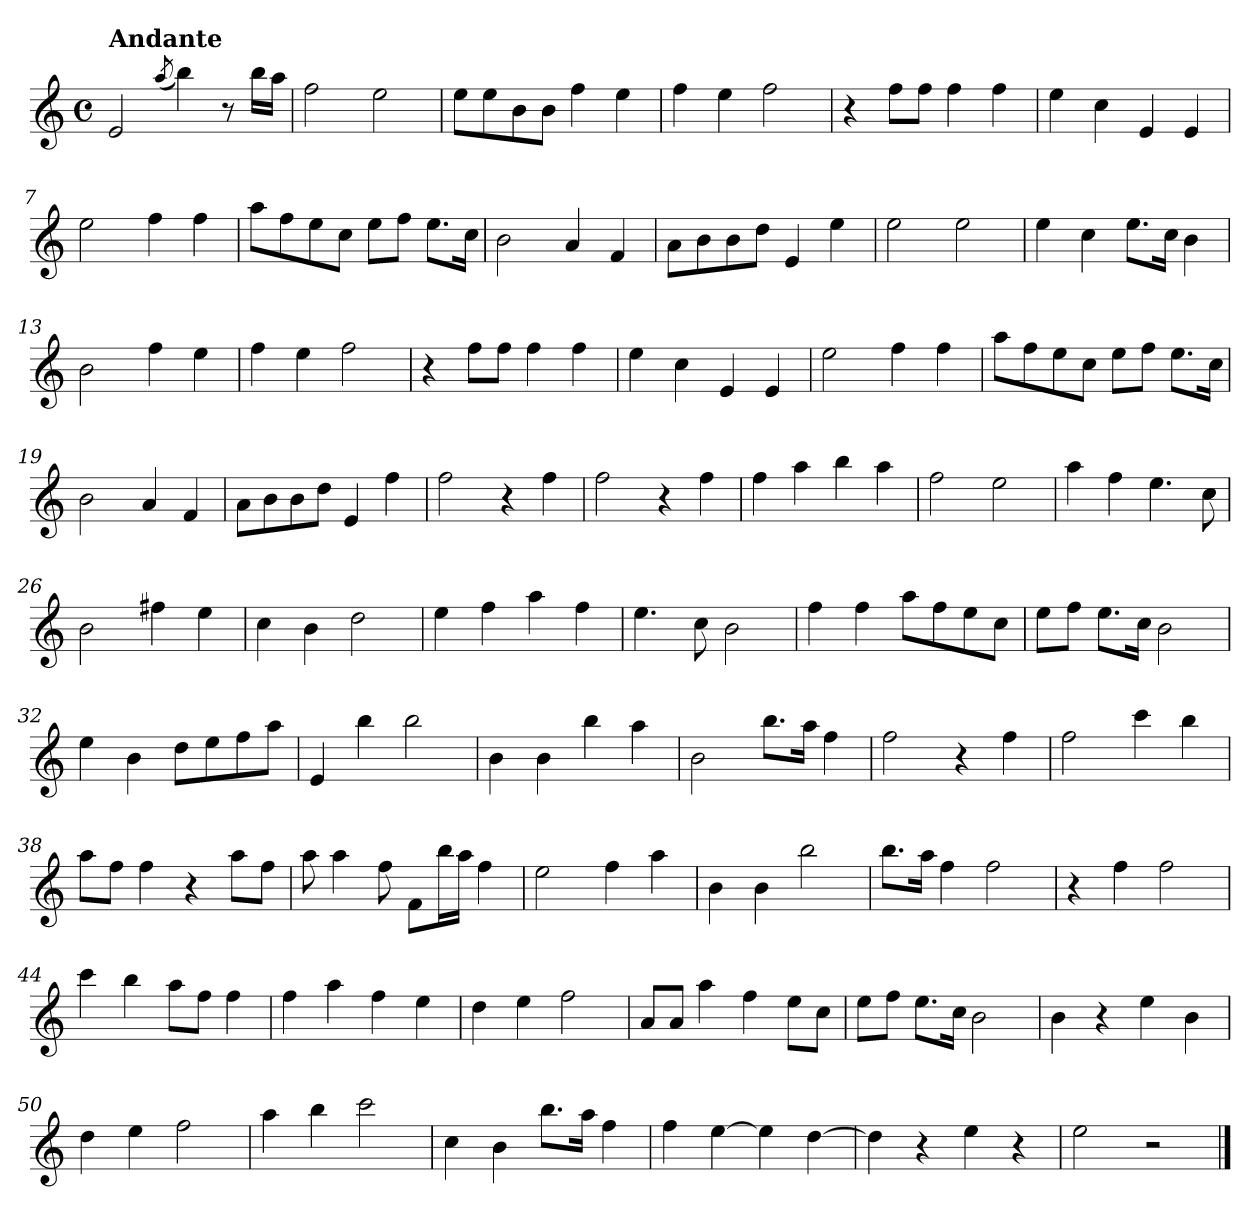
**kern
*part1
*staff1
*clefG2
*k[]
*C:
*M4/4
*met(c)
=1
!LO:TX:a:B:t=Andante
2e
(8qaa/
4bb)
8r
16bbLL
16aaJJ
=2
2ff
2ee
=3
8eeL
8ee
8b
8bJ
4ff
4ee
=4
4ff
4ee
2ff
=5
4r
8ffL
8ffJ
4ff
4ff
=6
4ee
4cc
4e
4e
=7
2ee
4ff
4ff
=8
8aaL
8ff
8ee
8ccJ
8eeL
8ffJ
8.eeL
16ccJk
=9
2b
4a
4f
=10
8aL
8b
8b
8ddJ
4e
4ee
=11
2ee
2ee
=12
4ee
4cc
8.eeL
16ccJk
4b
=13
2b
4ff
4ee
=14
4ff
4ee
2ff
=15
4r
8ffL
8ffJ
4ff
4ff
=16
4ee
4cc
4e
4e
=17
2ee
4ff
4ff
=18
8aaL
8ff
8ee
8ccJ
8eeL
8ffJ
8.eeL
16ccJk
=19
2b
4a
4f
=20
8aL
8b
8b
8ddJ
4e
4ff
=21
2ff
4r
4ff
=22
2ff
4r
4ff
=23
4ff
4aa
4bb
4aa
=24
2ff
2ee
=25
4aa
4ff
4.ee
8cc
=26
2b
4ff#X
4ee
=27
4cc
4b
2dd
=28
4ee
4ff
4aa
4ff
=29
4.ee
8cc
2b
=30
4ff
4ff
8aaL
8ff
8ee
8ccJ
=31
8eeL
8ffJ
8.eeL
16ccJk
2b
=32
4ee
4b
8ddL
8ee
8ff
8aaJ
=33
4e
4bb
2bb
=34
4b
4b
4bb
4aa
=35
2b
8.bbL
16aaJk
4ff
=36
2ff
4r
4ff
=37
2ff
4ccc
4bb
=38
8aaL
8ffJ
4ff
4r
8aaL
8ffJ
=39
8aa
4aa
8ff
8fL
16bbL
16aaJJ
4ff
=40
2ee
4ff
4aa
=41
4b
4b
2bb
=42
8.bbL
16aaJk
4ff
2ff
=43
4r
4ff
2ff
=44
4ccc
4bb
8aaL
8ffJ
4ff
=45
4ff
4aa
4ff
4ee
=46
4dd
4ee
2ff
=47
8aL
8aJ
4aa
4ff
8eeL
8ccJ
=48
8eeL
8ffJ
8.eeL
16ccJk
2b
=49
4b
4r
4ee
4b
=50
4dd
4ee
2ff
=51
4aa
4bb
2ccc
=52
4cc
4b
8.bbL
16aaJk
4ff
=53
4ff
[4ee
4ee]
[4dd
=54
4dd]
4r
4ee
4r
=55
2ee
2r
==
*-
